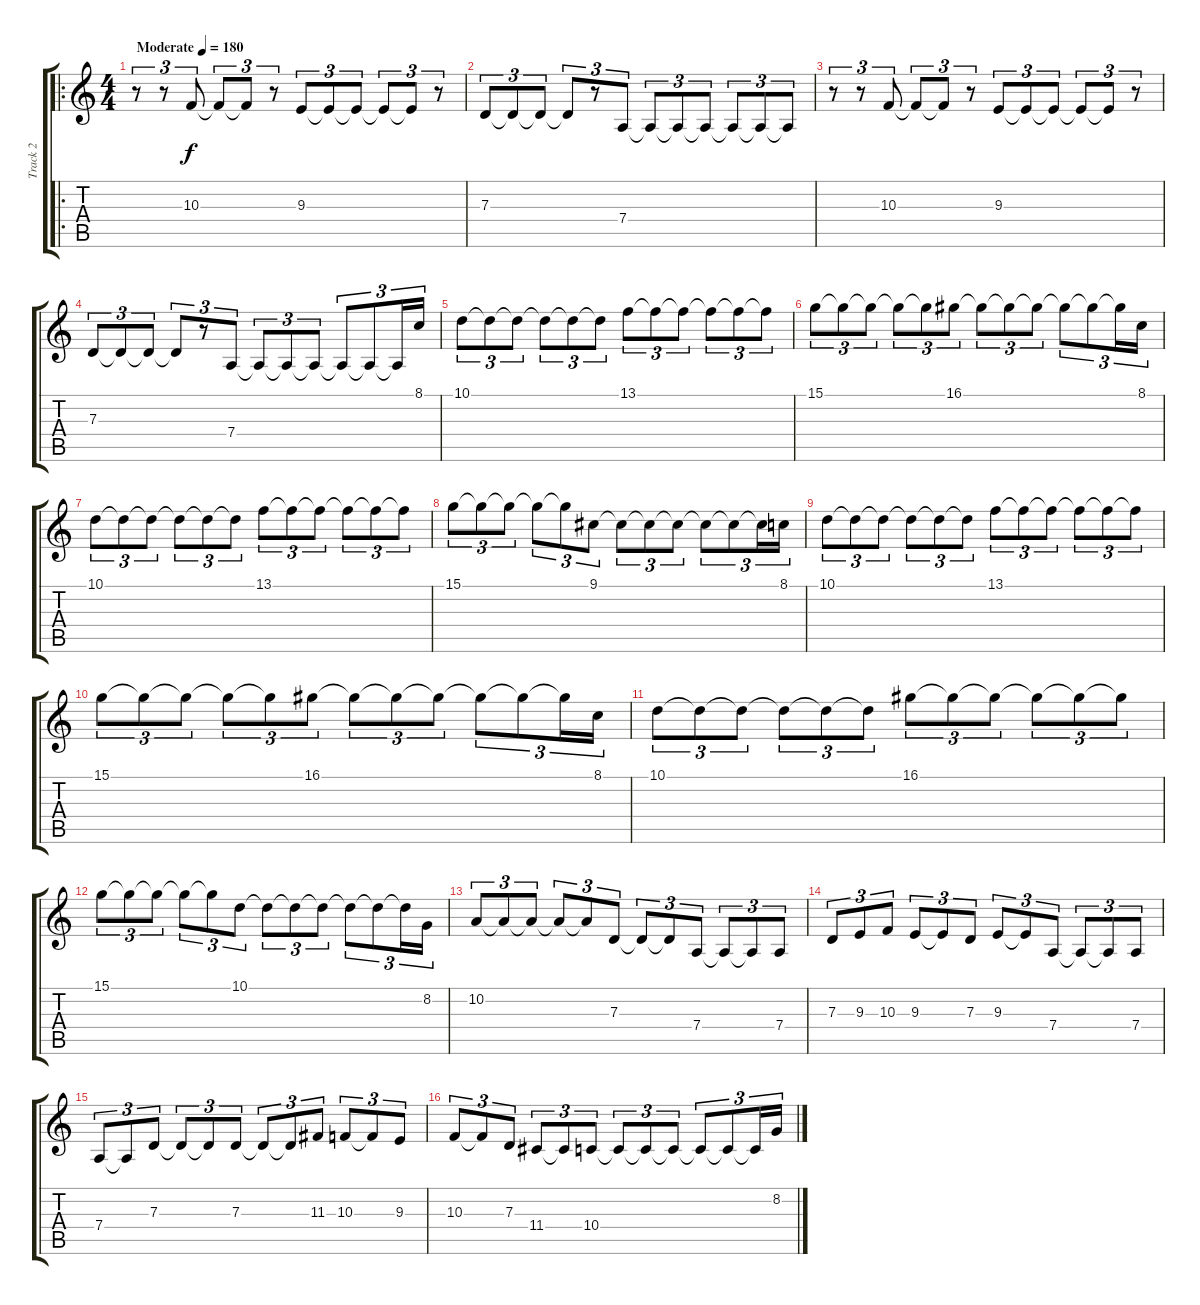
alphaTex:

\track ("Track 2" "Track 2") {instrument lead5charang}
\staff {score tabs}
\tuning (E4 B3 G3 D3 A2 E2) {hide}
\ro
\ts (4 4)
\tempo (180 "Moderate")
\clef g2
\ks c
r.8{tu (3 2) dy f instrument lead5charang} r.8{tu (3 2)} 10.3.8{tu (3 2)} 10.3{t}.8{tu (3 2)} 10.3{t}.8{tu (3 2)} r.8{tu (3 2)} 9.3.8{tu (3 2)} 9.3{t}.8{tu (3 2)} 9.3{t}.8{tu (3 2)} 9.3{t}.8{tu (3 2)} 9.3{t}.8{tu (3 2)} r.8{tu (3 2)} |
7.3.8{tu (3 2)} 7.3{t}.8{tu (3 2)} 7.3{t}.8{tu (3 2)} 7.3{t}.8{tu (3 2)} r.8{tu (3 2)} 7.4.8{tu (3 2)} 7.4{t}.8{tu (3 2)} 7.4{t}.8{tu (3 2)} 7.4{t}.8{tu (3 2)} 7.4{t}.8{tu (3 2)} 7.4{t}.8{tu (3 2)} 7.4{t}.8{tu (3 2)} |
r.8{tu (3 2)} r.8{tu (3 2)} 10.3.8{tu (3 2)} 10.3{t}.8{tu (3 2)} 10.3{t}.8{tu (3 2)} r.8{tu (3 2)} 9.3.8{tu (3 2)} 9.3{t}.8{tu (3 2)} 9.3{t}.8{tu (3 2)} 9.3{t}.8{tu (3 2)} 9.3{t}.8{tu (3 2)} r.8{tu (3 2)} |
7.3.8{tu (3 2)} 7.3{t}.8{tu (3 2)} 7.3{t}.8{tu (3 2)} 7.3{t}.8{tu (3 2)} r.8{tu (3 2)} 7.4.8{tu (3 2)} 7.4{t}.8{tu (3 2)} 7.4{t}.8{tu (3 2)} 7.4{t}.8{tu (3 2)} 7.4{t}.8{tu (3 2)} 7.4{t}.8{tu (3 2)} 7.4{t}.16{tu (3 2)} 8.1.16{tu (3 2)} |
10.1.8{tu (3 2)} 10.1{t}.8{tu (3 2)} 10.1{t}.8{tu (3 2)} 10.1{t}.8{tu (3 2)} 10.1{t}.8{tu (3 2)} 10.1{t}.8{tu (3 2)} 13.1.8{tu (3 2)} 13.1{t}.8{tu (3 2)} 13.1{t}.8{tu (3 2)} 13.1{t}.8{tu (3 2)} 13.1{t}.8{tu (3 2)} 13.1{t}.8{tu (3 2)} |
15.1.8{tu (3 2)} 15.1{t}.8{tu (3 2)} 15.1{t}.8{tu (3 2)} 15.1{t}.8{tu (3 2)} 15.1{t}.8{tu (3 2)} 16.1.8{tu (3 2)} 16.1{t}.8{tu (3 2)} 16.1{t}.8{tu (3 2)} 16.1{t}.8{tu (3 2)} 16.1{t}.8{tu (3 2)} 16.1{t}.8{tu (3 2)} 16.1{t}.16{tu (3 2)} 8.1.16{tu (3 2)} |
10.1.8{tu (3 2)} 10.1{t}.8{tu (3 2)} 10.1{t}.8{tu (3 2)} 10.1{t}.8{tu (3 2)} 10.1{t}.8{tu (3 2)} 10.1{t}.8{tu (3 2)} 13.1.8{tu (3 2)} 13.1{t}.8{tu (3 2)} 13.1{t}.8{tu (3 2)} 13.1{t}.8{tu (3 2)} 13.1{t}.8{tu (3 2)} 13.1{t}.8{tu (3 2)} |
15.1.8{tu (3 2)} 15.1{t}.8{tu (3 2)} 15.1{t}.8{tu (3 2)} 15.1{t}.8{tu (3 2)} 15.1{t}.8{tu (3 2)} 9.1.8{tu (3 2)} 9.1{t}.8{tu (3 2)} 9.1{t}.8{tu (3 2)} 9.1{t}.8{tu (3 2)} 9.1{t}.8{tu (3 2)} 9.1{t}.8{tu (3 2)} 9.1{t}.16{tu (3 2)} 8.1.16{tu (3 2)} |
10.1.8{tu (3 2)} 10.1{t}.8{tu (3 2)} 10.1{t}.8{tu (3 2)} 10.1{t}.8{tu (3 2)} 10.1{t}.8{tu (3 2)} 10.1{t}.8{tu (3 2)} 13.1.8{tu (3 2)} 13.1{t}.8{tu (3 2)} 13.1{t}.8{tu (3 2)} 13.1{t}.8{tu (3 2)} 13.1{t}.8{tu (3 2)} 13.1{t}.8{tu (3 2)} |
15.1.8{tu (3 2)} 15.1{t}.8{tu (3 2)} 15.1{t}.8{tu (3 2)} 15.1{t}.8{tu (3 2)} 15.1{t}.8{tu (3 2)} 16.1.8{tu (3 2)} 16.1{t}.8{tu (3 2)} 16.1{t}.8{tu (3 2)} 16.1{t}.8{tu (3 2)} 16.1{t}.8{tu (3 2)} 16.1{t}.8{tu (3 2)} 16.1{t}.16{tu (3 2)} 8.1.16{tu (3 2)} |
10.1.8{tu (3 2)} 10.1{t}.8{tu (3 2)} 10.1{t}.8{tu (3 2)} 10.1{t}.8{tu (3 2)} 10.1{t}.8{tu (3 2)} 10.1{t}.8{tu (3 2)} 16.1.8{tu (3 2)} 16.1{t}.8{tu (3 2)} 16.1{t}.8{tu (3 2)} 16.1{t}.8{tu (3 2)} 16.1{t}.8{tu (3 2)} 16.1{t}.8{tu (3 2)} |
15.1.8{tu (3 2)} 15.1{t}.8{tu (3 2)} 15.1{t}.8{tu (3 2)} 15.1{t}.8{tu (3 2)} 15.1{t}.8{tu (3 2)} 10.1.8{tu (3 2)} 10.1{t}.8{tu (3 2)} 10.1{t}.8{tu (3 2)} 10.1{t}.8{tu (3 2)} 10.1{t}.8{tu (3 2)} 10.1{t}.8{tu (3 2)} 10.1{t}.16{tu (3 2)} 8.2.16{tu (3 2)} |
10.2.8{tu (3 2)} 10.2{t}.8{tu (3 2)} 10.2{t}.8{tu (3 2)} 10.2{t}.8{tu (3 2)} 10.2{t}.8{tu (3 2)} 7.3.8{tu (3 2)} 7.3{t}.8{tu (3 2)} 7.3{t}.8{tu (3 2)} 7.4.8{tu (3 2)} 7.4{t}.8{tu (3 2)} 7.4{t}.8{tu (3 2)} 7.4.8{tu (3 2)} |
7.3.8{tu (3 2)} 9.3.8{tu (3 2)} 10.3.8{tu (3 2)} 9.3.8{tu (3 2)} 9.3{t}.8{tu (3 2)} 7.3.8{tu (3 2)} 9.3.8{tu (3 2)} 9.3{t}.8{tu (3 2)} 7.4.8{tu (3 2)} 7.4{t}.8{tu (3 2)} 7.4{t}.8{tu (3 2)} 7.4.8{tu (3 2)} |
7.4.8{tu (3 2)} 7.4{t}.8{tu (3 2)} 7.3.8{tu (3 2)} 7.3{t}.8{tu (3 2)} 7.3{t}.8{tu (3 2)} 7.3.8{tu (3 2)} 7.3{t}.8{tu (3 2)} 7.3{t}.8{tu (3 2)} 11.3.8{tu (3 2)} 10.3.8{tu (3 2)} 10.3{t}.8{tu (3 2)} 9.3.8{tu (3 2)} |
10.3.8{tu (3 2)} 10.3{t}.8{tu (3 2)} 7.3.8{tu (3 2)} 11.4.8{tu (3 2)} 11.4{t}.8{tu (3 2)} 10.4.8{tu (3 2)} 10.4{t}.8{tu (3 2)} 10.4{t}.8{tu (3 2)} 10.4{t}.8{tu (3 2)} 10.4{t}.8{tu (3 2)} 10.4{t}.8{tu (3 2)} 10.4{t}.16{tu (3 2)} 8.2.16{tu (3 2)}
